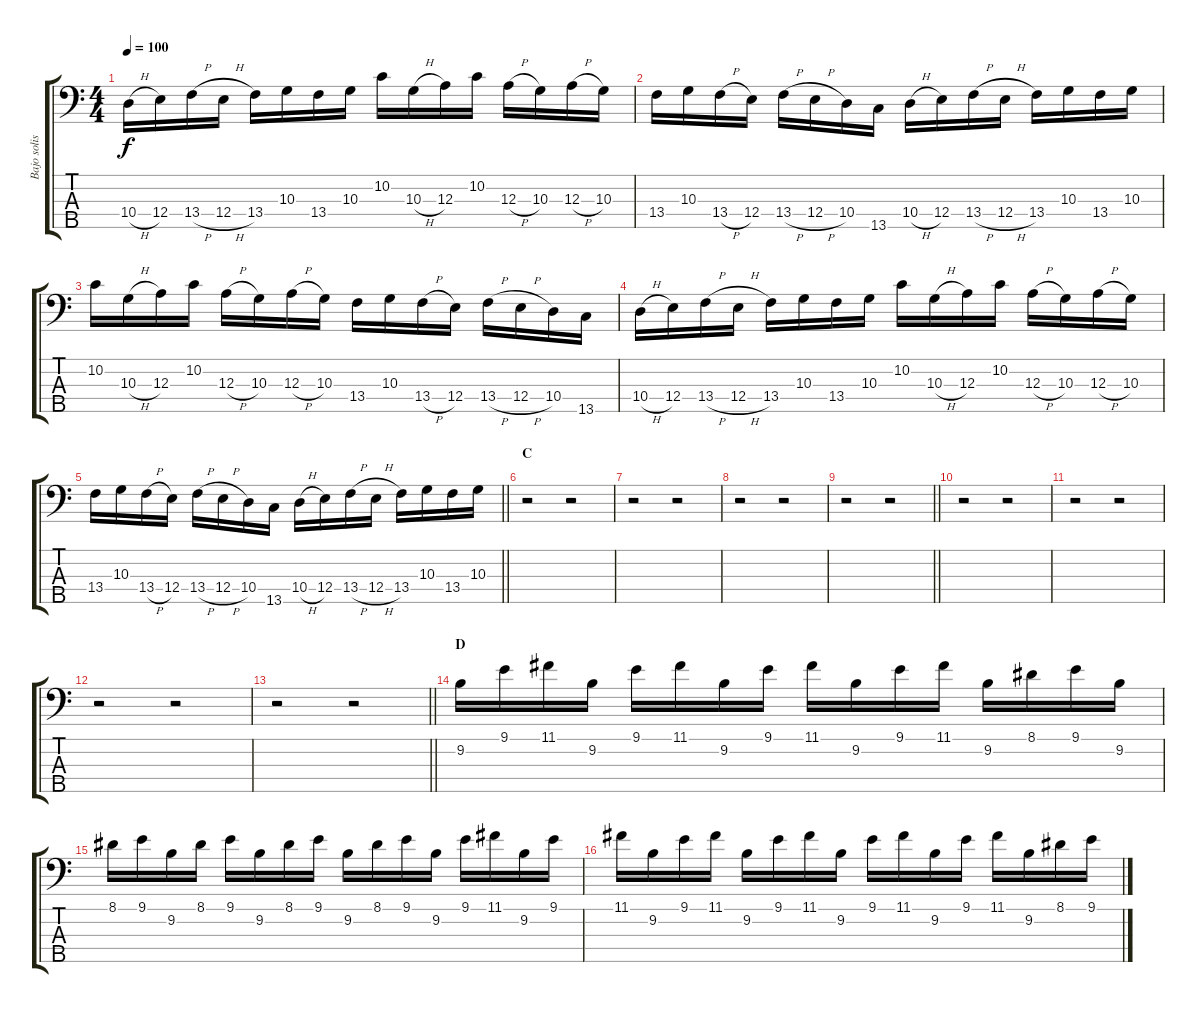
\track ("Bajo solista" "Bajo solis") {instrument electricguitarclean}
\staff {score tabs}
\tuning (G2 D2 A1 E1 B0) {hide}
\ts (4 4)
\tempo 100
\clef f4
\ks c
10.4{h}.16{dy f} 12.4.16 13.4{h}.16 12.4{h}.16 13.4.16 10.3.16 13.4.16 10.3.16 10.2.16 10.3{h}.16 12.3.16 10.2.16 12.3{h}.16 10.3.16 12.3{h}.16 10.3.16 |
13.4.16 10.3.16 13.4{h}.16 12.4.16 13.4{h}.16 12.4{h}.16 10.4.16 13.5.16 10.4{h}.16 12.4.16 13.4{h}.16 12.4{h}.16 13.4.16 10.3.16 13.4.16 10.3.16 |
10.2.16 10.3{h}.16 12.3.16 10.2.16 12.3{h}.16 10.3.16 12.3{h}.16 10.3.16 13.4.16 10.3.16 13.4{h}.16 12.4.16 13.4{h}.16 12.4{h}.16 10.4.16 13.5.16 |
10.4{h}.16 12.4.16 13.4{h}.16 12.4{h}.16 13.4.16 10.3.16 13.4.16 10.3.16 10.2.16 10.3{h}.16 12.3.16 10.2.16 12.3{h}.16 10.3.16 12.3{h}.16 10.3.16 |
\barLineRight lightlight
13.4.16 10.3.16 13.4{h}.16 12.4.16 13.4{h}.16 12.4{h}.16 10.4.16 13.5.16 10.4{h}.16 12.4.16 13.4{h}.16 12.4{h}.16 13.4.16 10.3.16 13.4.16 10.3.16 |
\section ("" "C")
r.2 r.2 |
r.2 r.2 |
r.2 r.2 |
\barLineRight lightlight
r.2 r.2 |
r.2 r.2 |
r.2 r.2 |
r.2 r.2 |
\barLineRight lightlight
r.2 r.2 |
\section ("" "D")
9.2.16 9.1.16 11.1.16 9.2.16 9.1.16 11.1.16 9.2.16 9.1.16 11.1.16 9.2.16 9.1.16 11.1.16 9.2.16 8.1.16 9.1.16 9.2.16 |
8.1.16 9.1.16 9.2.16 8.1.16 9.1.16 9.2.16 8.1.16 9.1.16 9.2.16 8.1.16 9.1.16 9.2.16 9.1.16 11.1.16 9.2.16 9.1.16 |
11.1.16 9.2.16 9.1.16 11.1.16 9.2.16 9.1.16 11.1.16 9.2.16 9.1.16 11.1.16 9.2.16 9.1.16 11.1.16 9.2.16 8.1.16 9.1.16
